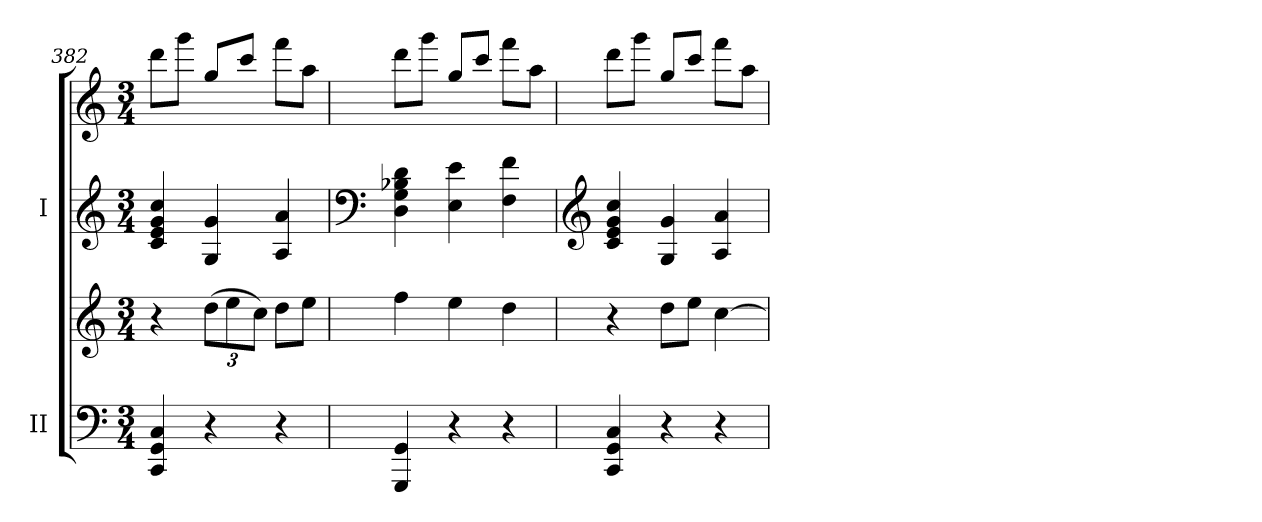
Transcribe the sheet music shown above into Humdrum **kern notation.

**kern	**kern	**kern	**kern
*part2	*part2	*part1	*part1
*staff4	*staff3	*staff2	*staff1
*I"II	*	*I"I	*
*I'II	*	*I'I	*
*clefF4	*clefG2	*clefG2	*clefG2
*k[]	*k[]	*k[]	*k[]
*a:	*a:	*a:	*a:
*M3/4	*M3/4	*M3/4	*M3/4
=382	=382	=382	=382
4CC/ 4GG/ 4C/	4r	4c/ 4e/ 4g/ 4cc/	8ddd\L
.	.	.	8ggg\J
*	*Xbrackettup	*	*
4r	(12dd\L	4G/ 4g/	8gg/L
.	12ee\	.	.
.	.	.	8ccc/J
.	12cc\J)	.	.
4r	8dd\L	4A/ 4a/	8fff\L
.	8ee\J	.	8aa\J
!!LO:LB:g=z
=383	=383	=383	=383
*	*	*clefF4	*
4GGG/ 4GG/	4ff\	4D\ 4G\ 4B-X\ 4d\	8ddd\L
.	.	.	8ggg\J
4r	4ee\	4E\ 4e\	8gg/L
.	.	.	8ccc/J
4r	4dd\	4F\ 4f\	8fff\L
.	.	.	8aa\J
=384	=384	=384	=384
*	*	*clefG2	*
4CC/ 4GG/ 4C/	4r	4c/ 4e/ 4g/ 4cc/	8ddd\L
.	.	.	8ggg\J
4r	8dd\L	4G/ 4g/	8gg/L
.	8ee\J	.	8ccc/J
4r	[4cc\	4A/ 4a/	8fff\L
.	.	.	8aa\J
=	=	=	=
*-	*-	*-	*-
